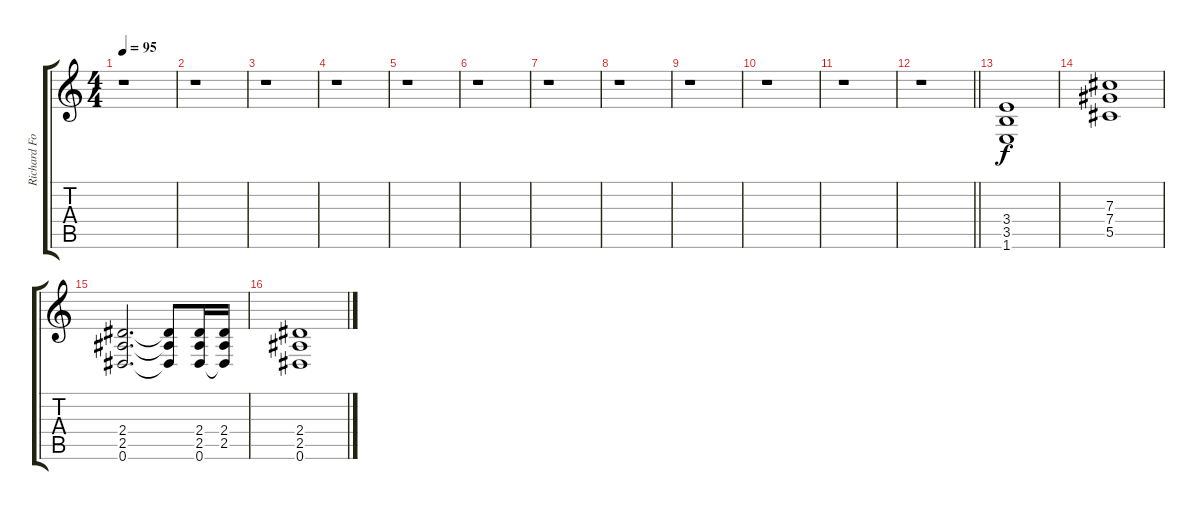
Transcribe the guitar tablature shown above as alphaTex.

\track ("Richard Fortus - Rythm" "Richard Fo") {instrument distortionguitar}
\staff {score tabs}
\tuning (Eb4 Bb3 Gb3 Db3 Ab2 Eb2) {hide}
\ts (4 4)
\tempo 95
\clef g2
\ks c
r.1{dy mf} |
r.1 |
r.1 |
r.1 |
r.1 |
r.1 |
r.1 |
r.1 |
r.1 |
r.1 |
r.1 |
\barLineRight lightlight
r.1 |
(3.4 3.5 1.6).1{dy f} |
(7.3 7.4 5.5).1 |
(2.4 2.5 0.6).2{d} (2.4{t} 2.5{t} 0.6{t}).8 (2.4 2.5 0.6).16 (2.4 2.5 0.6{t}).16 |
(2.4 2.5 0.6).1
